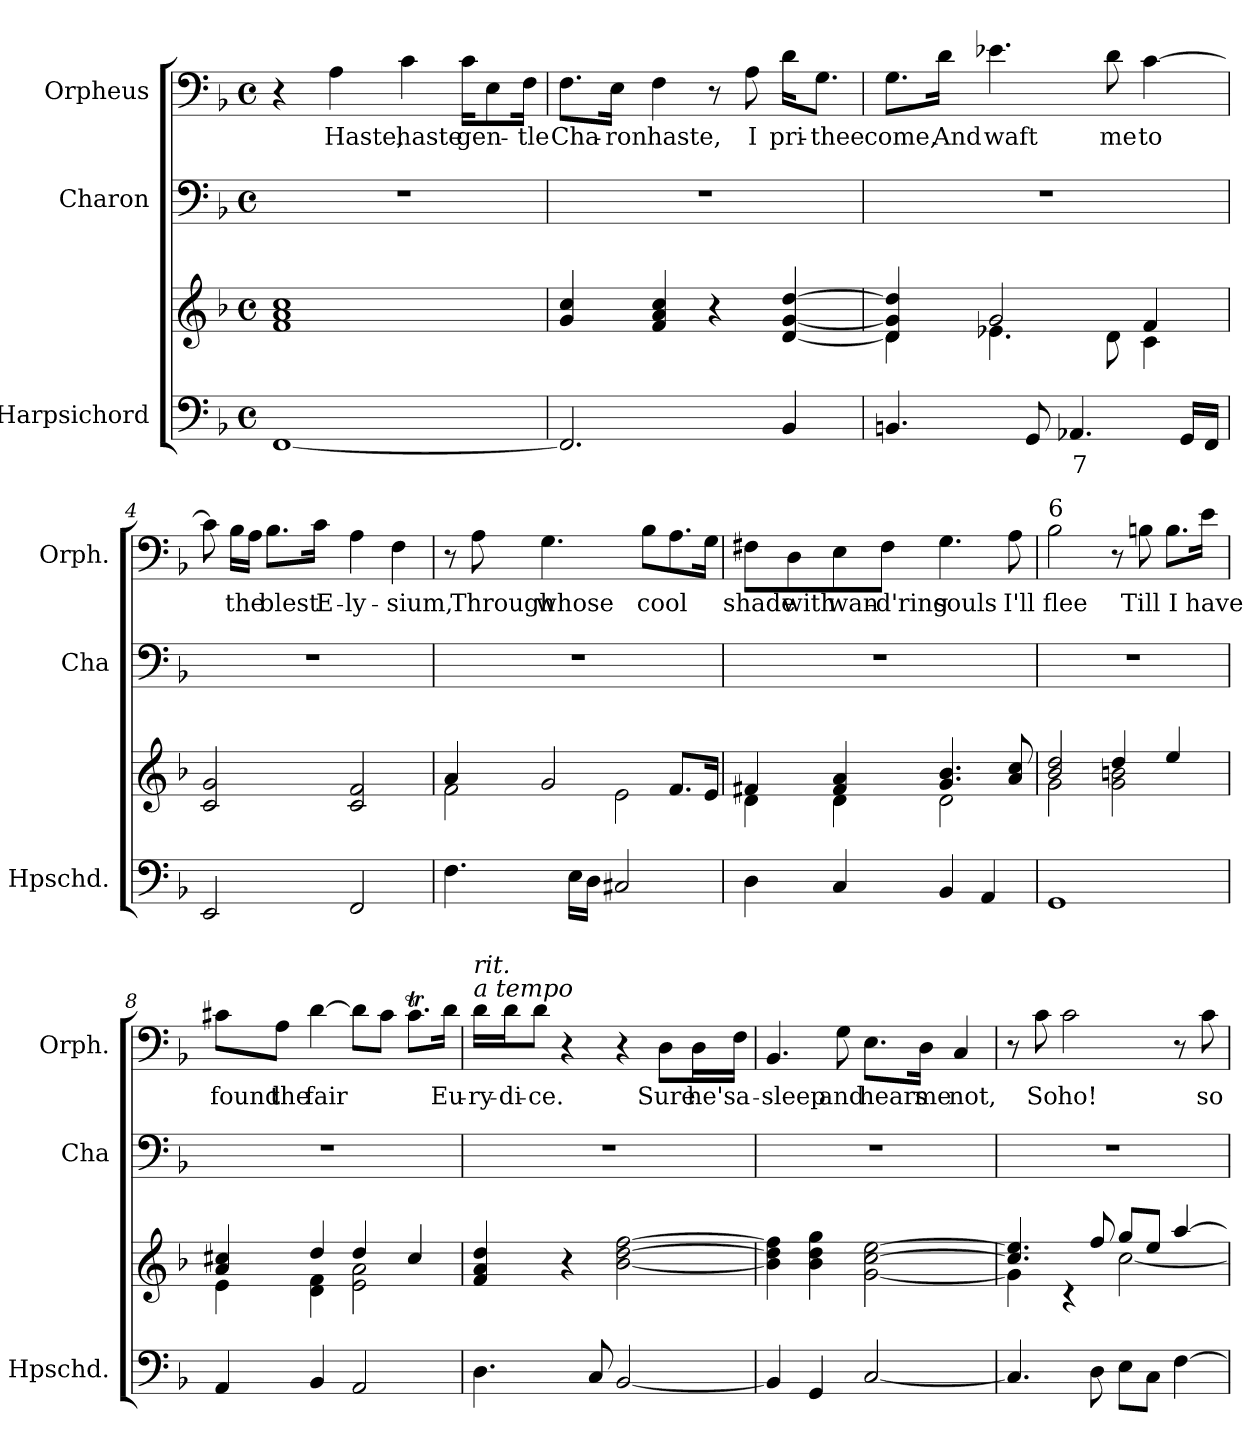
**kern	**text	**kern	**kern	**kern	**text
*part3	*part3	*part3	*part2	*part1	*part1
*staff4	*staff4	*staff3	*staff2	*staff1	*staff1
*I"Harpsichord	*	*	*I"Charon	*I"Orpheus	*
*I'Hpschd.	*	*	*I'Cha	*I'Orph.	*
*clefF4	*	*clefG2	*clefF4	*clefF4	*
*k[b-]	*	*k[b-]	*k[b-]	*k[b-]	*
*F:	*	*F:	*F:	*F:	*
*M4/4	*	*M4/4	*M4/4	*M4/4	*
*met(c)	*	*met(c)	*met(c)	*met(c)	*
*MM65	*	*MM65	*MM65	*MM65	*
=1	=1	=1	=1	=1	=1
[1FF	.	1f 1a 1cc	1r	4r	.
!	!	!	!	!	!LO:LY:b
.	.	.	.	4A\	Haste,
!	!	!	!	!	!LO:LY:b
.	.	.	.	4c\	haste
!	!	!	!	!	!LO:LY:b
.	.	.	.	16c\KL	gen-
.	.	.	.	8E\	.
!	!	!	!	!	!LO:LY:b
.	.	.	.	16F\Jk	-tle
=2	=2	=2	=2	=2	=2
!	!	!	!	!	!LO:LY:b
2.FF/]	.	4g/ 4cc/	1r	8.F\L	Cha-
!	!	!	!	!	!LO:LY:b
.	.	.	.	16E\Jk	-ron
!	!	!	!	!	!LO:LY:b
.	.	4f/ 4a/ 4cc/	.	4F\	haste,
.	.	4r	.	8r	.
!	!	!	!	!	!LO:LY:b
.	.	.	.	8A\	I
!	!	!	!	!	!LO:LY:b
4BB-/	.	[4d/ [4g/ [4dd/	.	16d\KL	pri-
!	!	!	!	!	!LO:LY:b
.	.	.	.	8.G\J	-thee
=3	=3	=3	=3	=3	=3
*	*	*^	*	*	*
!	!	!	!	!	!	!LO:LY:b
4.BBn/	.	4d/] 4g/] 4dd/]	4d\	1r	8.G\L	come,
!	!	!	!	!	!	!LO:LY:b
.	.	.	.	.	16d\Jk	And
!	!	!	!	!	!	!LO:LY:b
.	.	2g/	4.e-X\	.	4.e-X\	waft
8GG/	.	.	.	.	.	.
!	!LO:LY:b	!	!	!	!	!
4.AA-X/	7	.	.	.	.	.
!	!	!	!	!	!	!LO:LY:b
.	.	.	8d\	.	8d\	me
!	!	!	!	!	!	!LO:LY:b
.	.	4f/	4c\	.	[4c\	to
16GG/LL	.	.	.	.	.	.
16FF/JJ	.	.	.	.	.	.
*	*	*v	*v	*	*	*
!!LO:LB:g=z
=4	=4	=4	=4	=4	=4
2EE/	.	2c/ 2g/	1r	8c\]	.
!	!	!	!	!	!LO:LY:b
.	.	.	.	16B-\LL	the
.	.	.	.	16A\JJ	.
!	!	!	!	!	!LO:LY:b
.	.	.	.	8.B-\L	blest
!	!	!	!	!	!LO:LY:b
.	.	.	.	16c\Jk	E-
!	!	!	!	!	!LO:LY:b
2FF/	.	2c/ 2f/	.	4A\	-ly-
!	!	!	!	!	!LO:LY:b
.	.	.	.	4F\	-sium,
=5	=5	=5	=5	=5	=5
*	*	*^	*	*	*
4.F\	.	4a/	2f\	1r	8r	.
!	!	!	!	!	!	!LO:LY:b
.	.	.	.	.	8A\	Through
!	!	!	!	!	!	!LO:LY:b
.	.	2g/	.	.	4.G\	whose
16E\LL	.	.	.	.	.	.
16D\JJ	.	.	.	.	.	.
2C#X/	.	.	2e\	.	.	.
!	!	!	!	!	!	!LO:LY:b
.	.	.	.	.	8B-\L	cool
.	.	8.f/L	.	.	8.A\	.
.	.	16e/Jk	.	.	16G\Jk	.
=6	=6	=6	=6	=6	=6	=6
!	!	!	!	!	!	!LO:LY:b
4D\	.	4f#X/	4d\	1r	8F#X\L	shade
!	!	!	!	!	!	!LO:LY:b
.	.	.	.	.	8D\	with
!	!	!	!	!	!	!LO:LY:b
4C/	.	4f#/ 4a/	4d\	.	8E\	wan-
!	!	!	!	!	!	!LO:LY:b
.	.	.	.	.	8F#\J	-d'ring
!	!	!	!	!	!	!LO:LY:b
4BB-/	.	4.g/ 4.b-/	2d\	.	4.G\	souls
4AA/	.	.	.	.	.	.
!	!	!	!	!	!	!LO:LY:b
.	.	8a/ 8cc/	.	.	8A\	I'll
=7	=7	=7	=7	=7	=7	=7
!	!	!	!	!	!LO:TX:a:t=6	!
!	!	!	!	!	!	!LO:LY:b
1GG	.	2b-/ 2dd/	2g\	1r	2B-\	flee
.	.	4dd/	2g\ 2bn\	.	8r	.
!	!	!	!	!	!	!LO:LY:b
.	.	.	.	.	8Bn\	Till
!	!	!	!	!	!	!LO:LY:b
.	.	4ee/	.	.	8.B\L	I
!	!	!	!	!	!	!LO:LY:b
.	.	.	.	.	16e\Jk	have
!!LO:LB:g=z
=8	=8	=8	=8	=8	=8	=8
!	!	!	!	!	!	!LO:LY:b
4AA/	.	4a/ 4cc#X/	4e\	1r	8c#X\L	found
!	!	!	!	!	!	!LO:LY:b
.	.	.	.	.	8A\J	the
!	!	!	!	!	!	!LO:LY:b
4BB-/	.	4dd/	4d\ 4f\	.	[4d\	fair
2AA/	.	4dd/	2e\ 2a\	.	8d\L]	.
.	.	.	.	.	8c#\J	.
.	.	4cc#/	.	.	8.c#t\L	.
!	!	!	!	!	!	!LO:LY:b
.	.	.	.	.	16d\Jk	Eu-
*	*	*v	*v	*	*	*
=9	=9	=9	=9	=9	=9
!	!	!	!	!LO:TX:a:i:t=a tempo	!
!	!	!	!	!LO:TX:a:i:t=rit.	!
!	!	!	!	!	!LO:LY:b
4.D\	.	4f/ 4a/ 4dd/	1r	16d\LL	-ry-
!	!	!	!	!	!LO:LY:b
.	.	.	.	16d\J	-di-
!	!	!	!	!	!LO:LY:b
.	.	.	.	8d\J	-ce.
.	.	4r	.	4r	.
8C/	.	.	.	.	.
[2BB-/	.	[2b-\ [2dd\ [2ff\	.	4r	.
!	!	!	!	!	!LO:LY:b
.	.	.	.	8D\L	Sure
!	!	!	!	!	!LO:LY:b
.	.	.	.	16D\L	he's
!	!	!	!	!	!LO:LY:b
.	.	.	.	16F\JJ	a-
=10	=10	=10	=10	=10	=10
!	!	!	!	!	!LO:LY:b
4BB-/]	.	4b-\] 4dd\] 4ff\]	1r	4.BB-/	-sleep
4GG/	.	4b-\ 4dd\ 4gg\	.	.	.
!	!	!	!	!	!LO:LY:b
.	.	.	.	8G\	and
!	!	!	!	!	!LO:LY:b
[2C/	.	[2g\ [2cc\ [2ee\	.	8.E\L	hears
!	!	!	!	!	!LO:LY:b
.	.	.	.	16D\Jk	me
!	!	!	!	!	!LO:LY:b
.	.	.	.	4C/	not,
=11	=11	=11	=11	=11	=11
*	*	*^	*	*	*
4.C/]	.	4.cc/] 4.ee/]	4g\]	1r	8r	.
!	!	!	!	!	!	!LO:LY:b
.	.	.	.	.	8c\	So
!	!	!	!	!	!	!LO:LY:b
.	.	.	4rc	.	2c\	ho!
8D\	.	8ff/	.	.	.	.
8E\L	.	8gg/L	[2cc\	.	.	.
8C\J	.	8ee/J	.	.	.	.
[4F\	.	[4aa/	.	.	8r	.
!	!	!	!	!	!	!LO:LY:b
.	.	.	.	.	8c\	so
*	*	*v	*v	*	*	*
=	=	=	=	=	=
*-	*-	*-	*-	*-	*-
